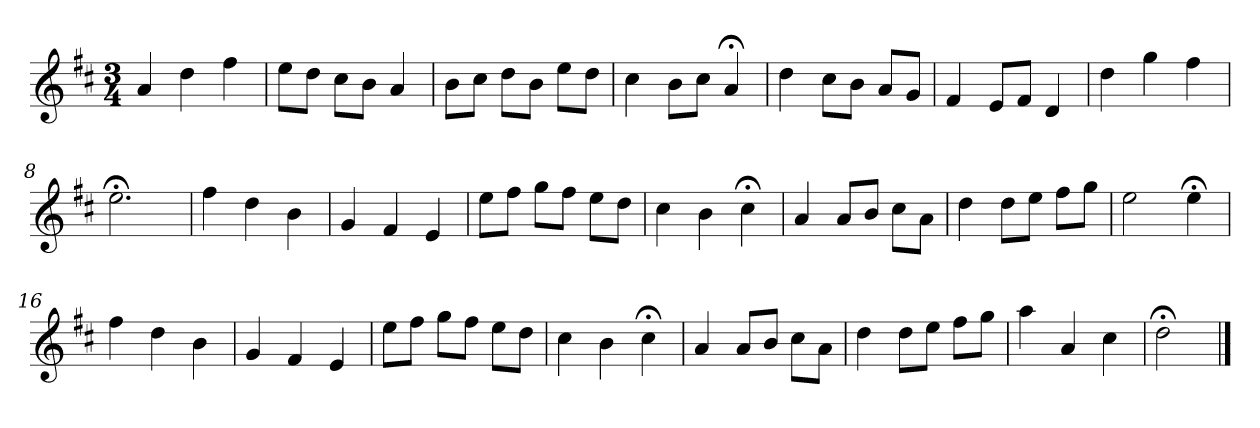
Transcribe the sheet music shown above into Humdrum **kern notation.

**kern
*part1
*staff1
*k[f#c#]
*D:
*M3/4
*MM120
=1
4a
4dd
4ff#
=2
8eeL
8ddJ
8cc#L
8bJ
4a
=3
8bL
8cc#J
8ddL
8bJ
8eeL
8ddJ
=4
4cc#
8bL
8cc#J
4a;<
=5
4dd
8cc#L
8bJ
8aL
8gJ
=6
4f#
8eL
8f#J
4d
=7
4dd
4gg
4ff#
=8
2.ee;<
=9
4ff#
4dd
4b
=10
4g
4f#
4e
=11
8eeL
8ff#J
8ggL
8ff#J
8eeL
8ddJ
=12
4cc#
4b
4cc#;<
=13
4a
8aL
8bJ
8cc#L
8aJ
=14
4dd
8ddL
8eeJ
8ff#L
8ggJ
=15
2ee
4ee;<
=16
4ff#
4dd
4b
=17
4g
4f#
4e
=18
8eeL
8ff#J
8ggL
8ff#J
8eeL
8ddJ
=19
4cc#
4b
4cc#;<
=20
4a
8aL
8bJ
8cc#L
8aJ
=21
4dd
8ddL
8eeJ
8ff#L
8ggJ
=22
4aa
4a
4cc#
=23
2dd;<
==
*-
